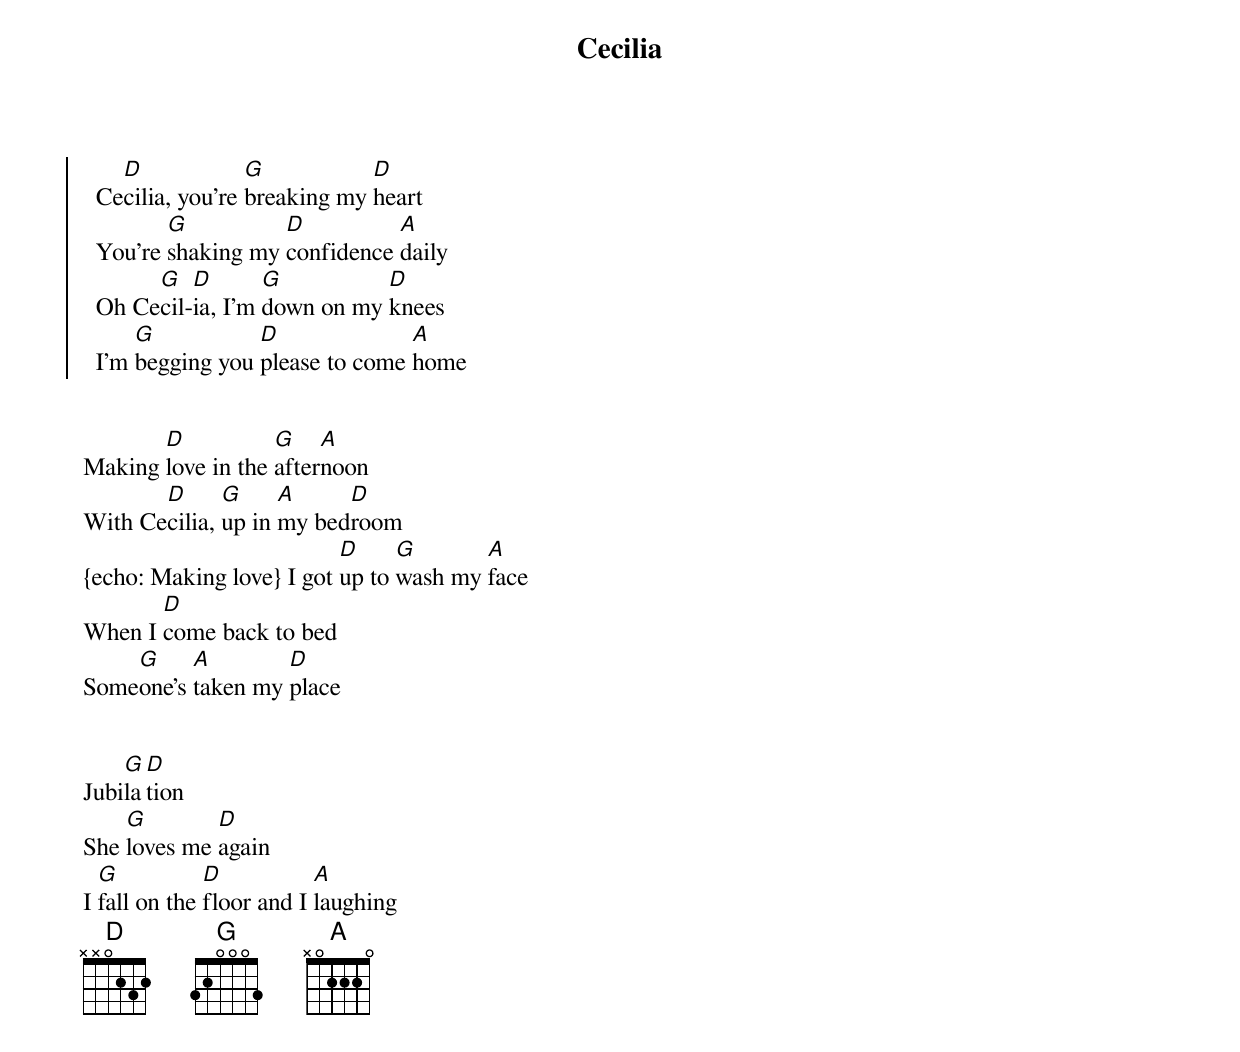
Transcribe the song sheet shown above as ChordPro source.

{title: Cecilia}
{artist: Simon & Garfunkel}
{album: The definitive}
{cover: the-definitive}
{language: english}
{columns: 2}
{define: D frets X X 0 2 3 2}
{define: A frets X 0 2 2 2 0}
{define: G frets 3 2 0 0 0 3}

{start_of_chorus}
  Ce[D]cilia, you're [G]breaking my [D]heart
  You're [G]shaking my [D]confidence [A]daily
  Oh Ce[G]cil-[D]ia, I'm [G]down on my [D]knees
  I'm [G]begging you [D]please to come [A]home
{end_of_chorus}


Making [D]love in the [G]after[A]noon
With Ce[D]cilia, [G]up in [A]my bed[D]room
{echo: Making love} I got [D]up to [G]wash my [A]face
When I [D]come back to bed
Some[G]one's [A]taken my [D]place


Jubi[G]la[D]tion
She [G]loves me [D]again
I [G]fall on the [D]floor and I [A]laughing
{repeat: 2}
